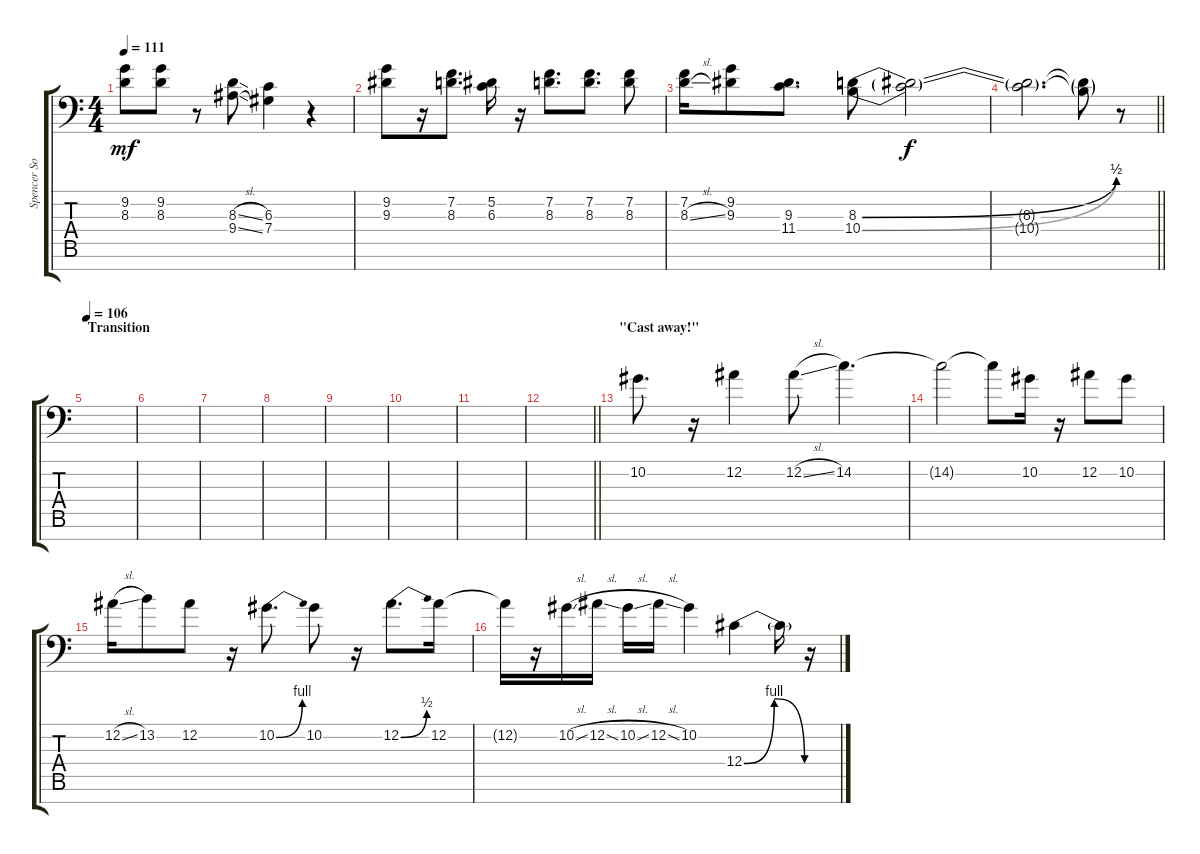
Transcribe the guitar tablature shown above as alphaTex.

\track ("Spencer Sotelo - Vocals" "Spencer So") {instrument flute}
\staff {score tabs}
\tuning (Eb4 Bb3 Gb3 Db3 Ab2 Eb2 Ab1) {hide}
\ts (4 4)
\tempo 111
\clef f4
\ks c
(9.2 8.3).8{dy mf} (9.2 8.3).8 r.8 (8.3{sl} 9.4{sl}).8 (6.3 7.4).4 r.4 |
(9.2 9.3).8 r.16 (7.2 8.3).8{d} (5.2 6.3).16 r.16 (7.2 8.3).8{d} (7.2 8.3).8{d} (7.2 8.3).8 |
(7.2 8.3{sl}).16 (9.2 9.3).8 (9.3 11.4).8{d} (8.3{be (bend 0 0 60 2)} 10.4{be (bend 0 0 60 2)}).8 (8.3{t} 10.4{t}).2{dy f} |
\barLineRight lightlight
(8.3{t} 10.4{t}).2{d} (8.3{t} 10.4{t}).8 r.8 |
\section ("" "Transition")
\tempo 106
|
|
|
|
|
|
|
\barLineRight lightlight
|
\section ("" "\"Cast away!\"")
10.2.8{d volume 12} r.16 12.2.4 12.2{sl}.8 14.2.4{d} |
14.2{t}.2 14.2{t}.8 10.2.16 r.16 12.2.8 10.2.8 |
12.2{sl}.16 13.2.8 12.2.8 r.16 10.2{be (bend 0 0 60 4)}.8{d} 10.2.8 r.16 12.2{be (bend 0 0 60 2)}.8{d} 12.2.16 |
12.2{t}.16 r.16 10.2{sl}.16 12.2{sl}.16 10.2{sl}.16 12.2{sl}.16 10.2.4 12.4{be (bendrelease 0 0 15 4 30 4 60 0)}.4 12.4{t}.16 r.16
